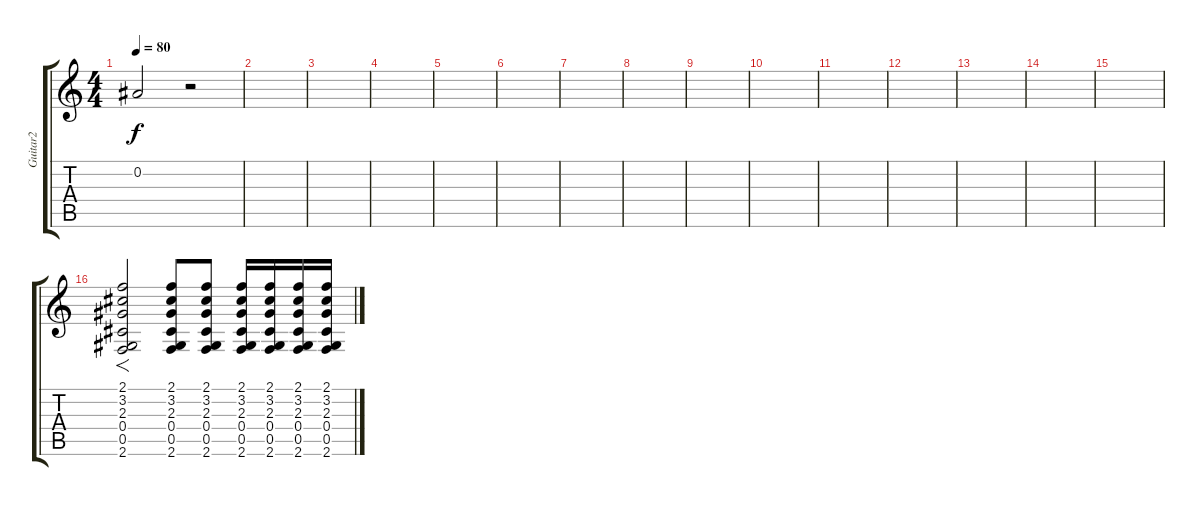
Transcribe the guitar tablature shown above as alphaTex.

\track ("Guitar2" "Guitar2") {instrument overdrivenguitar}
\staff {score tabs}
\tuning (Eb4 Bb3 Gb3 Db3 Ab2 Eb2) {hide}
\ts (4 4)
\tempo 80
\clef g2
\ks c
0.2.2{dy f} r.2 |
|
|
|
|
|
|
|
|
|
|
|
|
|
|
(2.1 3.2 2.3 0.4 0.5 2.6).2{f} (2.1 3.2 2.3 0.4 0.5 2.6).8 (2.1 3.2 2.3 0.4 0.5 2.6).8 (2.1 3.2 2.3 0.4 0.5 2.6).16 (2.1 3.2 2.3 0.4 0.5 2.6).16 (2.1 3.2 2.3 0.4 0.5 2.6).16 (2.1 3.2 2.3 0.4 0.5 2.6).16
